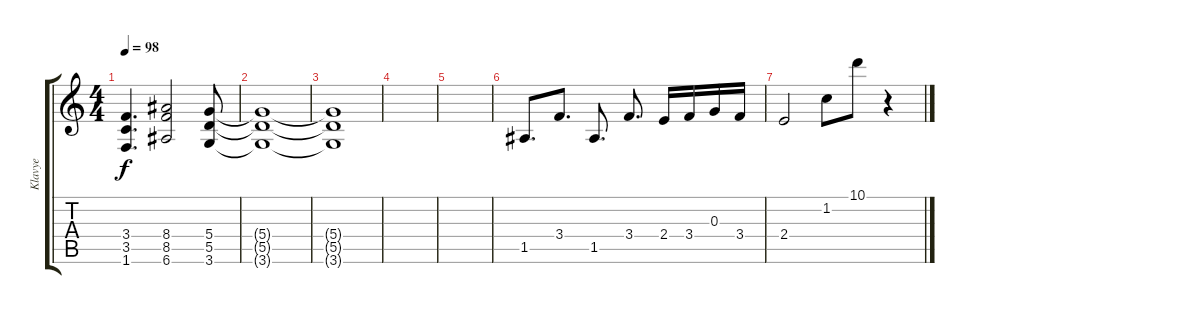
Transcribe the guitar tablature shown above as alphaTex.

\track ("Klavye" "Klavye") {instrument banjo}
\staff {score tabs}
\tuning (E4 B3 G3 D3 A2 E2) {hide}
\displaytranspose 12
\ts (4 4)
\tempo 98
\clef g2
\ks c
(3.4 3.5 1.6).4{d dy f} (8.4 8.5 6.6).2 (5.4 5.5 3.6).8 |
(5.4{t} 5.5{t} 3.6{t}).1 |
(5.4{t} 5.5{t} 3.6{t}).1 |
|
|
1.5.8{d instrument banjo} 3.4.8{d} 1.5.8{d} 3.4.8{d} 2.4.16 3.4.16 0.3.16 3.4.16 |
2.4.2 1.2.8 10.1.8 r.4
